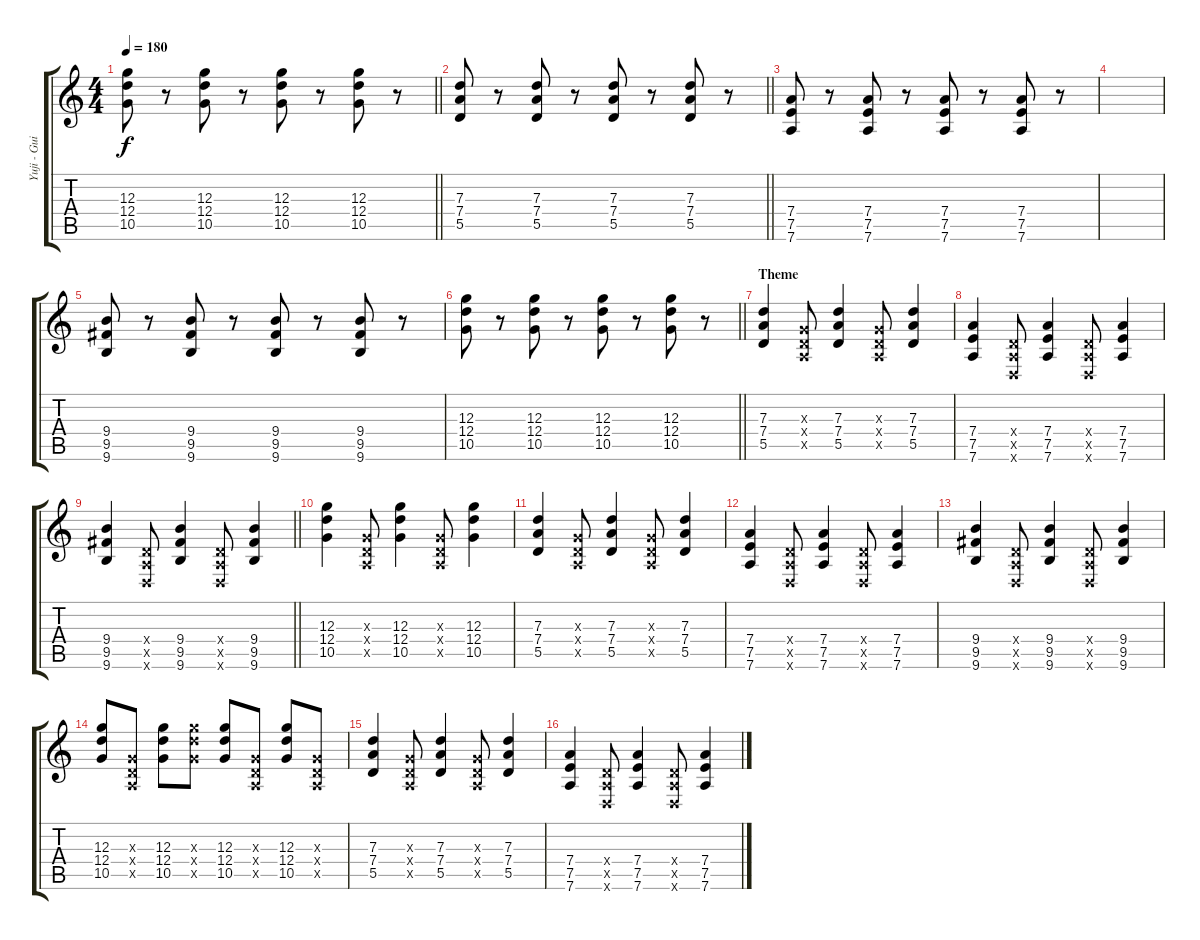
\track ("Yuji - Guitare 2" "Yuji - Gui") {instrument overdrivenguitar}
\staff {score tabs}
\tuning (E4 B3 G3 D3 A2 D2) {hide}
\ts (4 4)
\tempo 180
\clef g2
\barLineRight lightlight
\ks c
(12.3 12.4 10.5).8{dy f} r.8 (12.3 12.4 10.5).8 r.8 (12.3 12.4 10.5).8 r.8 (12.3 12.4 10.5).8 r.8 |
\barLineRight lightlight
(7.3 7.4 5.5).8 r.8 (7.3 7.4 5.5).8 r.8 (7.3 7.4 5.5).8 r.8 (7.3 7.4 5.5).8 r.8 |
(7.4 7.5 7.6).8 r.8 (7.4 7.5 7.6).8 r.8 (7.4 7.5 7.6).8 r.8 (7.4 7.5 7.6).8 r.8 |
|
(9.4 9.5 9.6).8 r.8 (9.4 9.5 9.6).8 r.8 (9.4 9.5 9.6).8 r.8 (9.4 9.5 9.6).8 r.8 |
\barLineRight lightlight
(12.3 12.4 10.5).8 r.8 (12.3 12.4 10.5).8 r.8 (12.3 12.4 10.5).8 r.8 (12.3 12.4 10.5).8 r.8 |
\section ("" "Theme")
(7.3 7.4 5.5).4 (0.3{x} 0.4{x} 0.5{x}).8 (7.3 7.4 5.5).4 (0.3{x} 0.4{x} 0.5{x}).8 (7.3 7.4 5.5).4 |
(7.4 7.5 7.6).4 (0.4{x} 0.5{x} 0.6{x}).8 (7.4 7.5 7.6).4 (0.4{x} 0.5{x} 0.6{x}).8 (7.4 7.5 7.6).4 |
\barLineRight lightlight
(9.4 9.5 9.6).4 (0.4{x} 0.5{x} 0.6{x}).8 (9.4 9.5 9.6).4 (0.4{x} 0.5{x} 0.6{x}).8 (9.4 9.5 9.6).4 |
(12.3 12.4 10.5).4 (0.3{x} 0.4{x} 0.5{x}).8 (12.3 12.4 10.5).4 (0.3{x} 0.4{x} 0.5{x}).8 (12.3 12.4 10.5).4 |
(7.3 7.4 5.5).4 (0.3{x} 0.4{x} 0.5{x}).8 (7.3 7.4 5.5).4 (0.3{x} 0.4{x} 0.5{x}).8 (7.3 7.4 5.5).4 |
(7.4 7.5 7.6).4 (0.4{x} 0.5{x} 0.6{x}).8 (7.4 7.5 7.6).4 (0.4{x} 0.5{x} 0.6{x}).8 (7.4 7.5 7.6).4 |
(9.4 9.5 9.6).4 (0.4{x} 0.5{x} 0.6{x}).8 (9.4 9.5 9.6).4 (0.4{x} 0.5{x} 0.6{x}).8 (9.4 9.5 9.6).4 |
(12.3 12.4 10.5).8 (0.3{x} 0.4{x} 0.5{x}).8 (12.3 12.4 10.5).8 (12.3{x} 12.4{x} 10.5{x}).8 (12.3 12.4 10.5).8 (0.3{x} 0.4{x} 0.5{x}).8 (12.3 12.4 10.5).8 (0.3{x} 0.4{x} 0.5{x}).8 |
(7.3 7.4 5.5).4 (0.3{x} 0.4{x} 0.5{x}).8 (7.3 7.4 5.5).4 (0.3{x} 0.4{x} 0.5{x}).8 (7.3 7.4 5.5).4 |
(7.4 7.5 7.6).4 (0.4{x} 0.5{x} 0.6{x}).8 (7.4 7.5 7.6).4 (0.4{x} 0.5{x} 0.6{x}).8 (7.4 7.5 7.6).4
